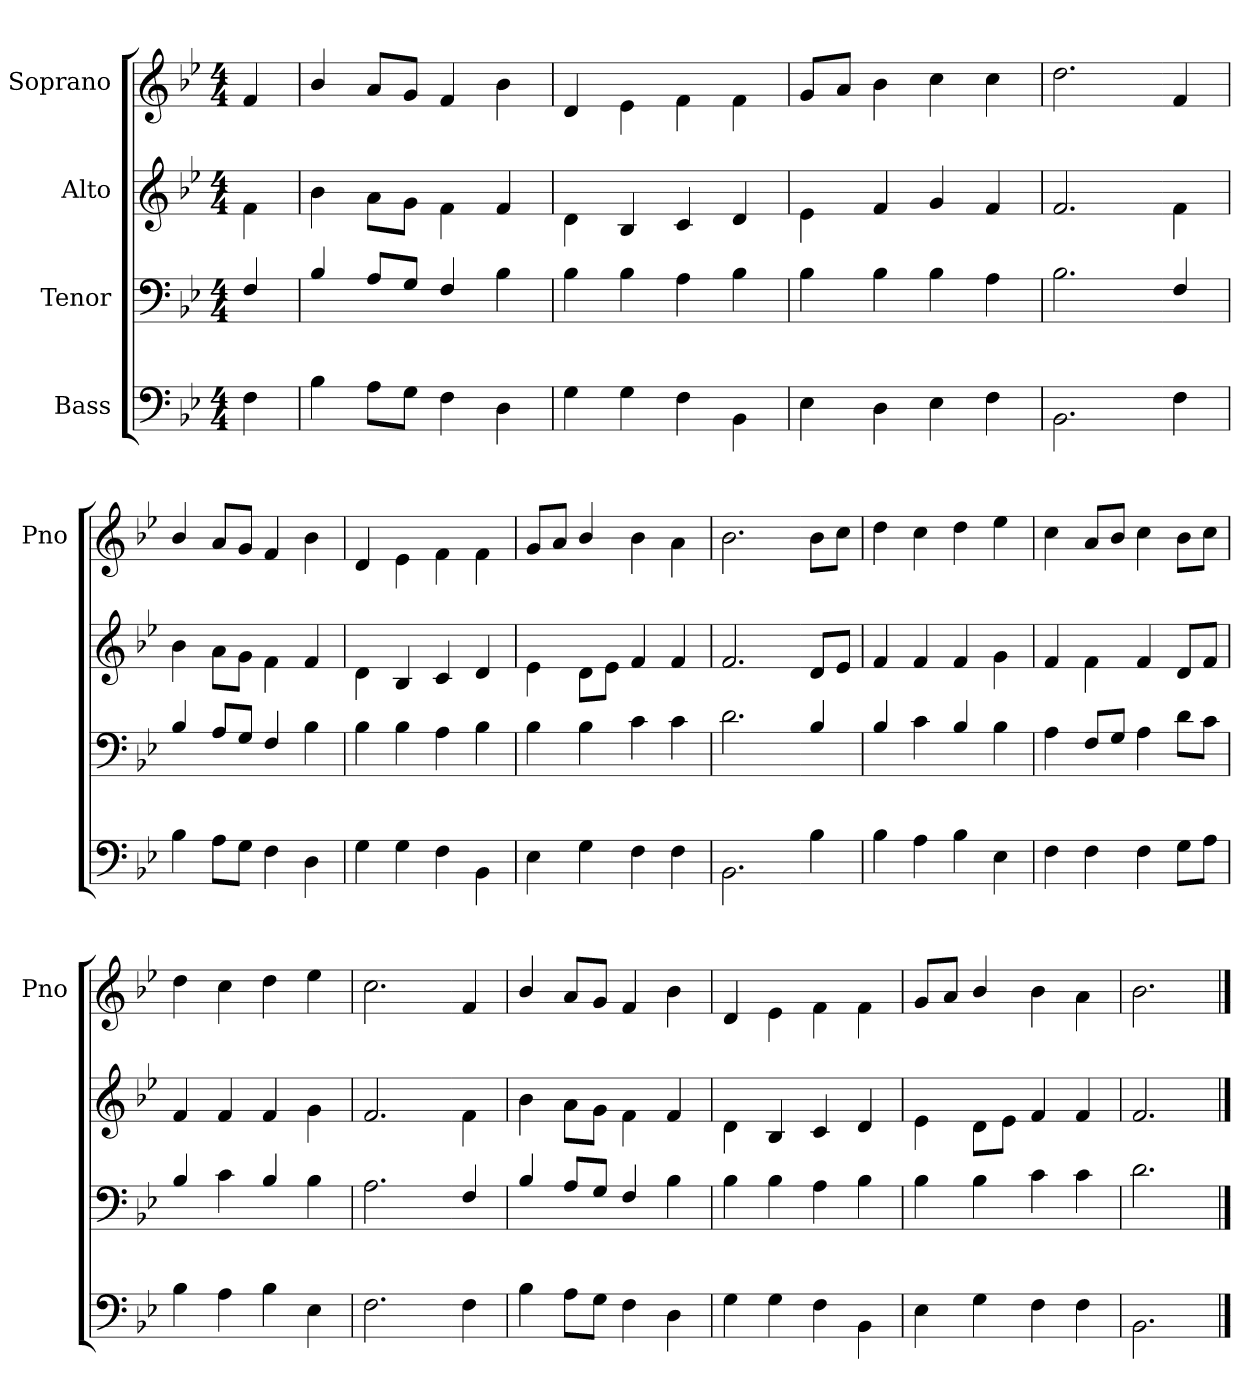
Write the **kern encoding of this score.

**kern	**kern	**kern	**kern
*part4	*part3	*part2	*part1
*staff4	*staff3	*staff2	*staff1
*I"Bass	*I"Tenor	*I"Alto	*I"Soprano
*	*	*	*I'Pno
*clefF4	*clefF4	*clefG2	*clefG2
*k[b-e-]	*k[b-e-]	*k[b-e-]	*k[b-e-]
*B-:	*B-:	*B-:	*B-:
*M4/4	*M4/4	*M4/4	*M4/4
=	=	=	=
4F\	4F/	4f\	4f/
=	=	=	=
4B-\	4B-/	4b-\	4b-/
8A\L	8A/L	8a\L	8a/L
8G\J	8G/J	8g\J	8g/J
4F\	4F/	4f\	4f/
4D\	4B-\	4f/	4b-\
=	=	=	=
4G\	4B-\	4d\	4d/
4G\	4B-\	4B-/	4e-\
4F\	4A\	4c/	4f\
4BB-\	4B-\	4d/	4f\
=	=	=	=
4E-\	4B-\	4e-\	8g/L
.	.	.	8a/J
4D\	4B-\	4f/	4b-\
4E-\	4B-\	4g/	4cc\
4F\	4A\	4f/	4cc\
=	=	=	=
2.BB-\	2.B-\	2.f/	2.dd\
=-	=-	=-	=-
4F\	4F/	4f\	4f/
=	=	=	=
4B-\	4B-/	4b-\	4b-/
8A\L	8A/L	8a\L	8a/L
8G\J	8G/J	8g\J	8g/J
4F\	4F/	4f\	4f/
4D\	4B-\	4f/	4b-\
=	=	=	=
4G\	4B-\	4d\	4d/
4G\	4B-\	4B-/	4e-\
4F\	4A\	4c/	4f\
4BB-\	4B-\	4d/	4f\
=	=	=	=
4E-\	4B-\	4e-\	8g/L
.	.	.	8a/J
4G\	4B-\	8d\L	4b-/
.	.	8e-\J	.
4F\	4c\	4f/	4b-\
4F\	4c\	4f/	4a\
=	=	=	=
2.BB-\	2.d\	2.f/	2.b-\
=-	=-	=-	=-
4B-\	4B-/	8d/L	8b-\L
.	.	8e-/J	8cc\J
=	=	=	=
4B-\	4B-/	4f/	4dd\
4A\	4c\	4f/	4cc\
4B-\	4B-/	4f/	4dd\
4E-\	4B-\	4g\	4ee-\
=	=	=	=
4F\	4A\	4f/	4cc\
4F\	8F/L	4f\	8a/L
.	8G/J	.	8b-/J
4F\	4A\	4f/	4cc\
8G\L	8d\L	8d/L	8b-\L
8A\J	8c\J	8f/J	8cc\J
=	=	=	=
4B-\	4B-/	4f/	4dd\
4A\	4c\	4f/	4cc\
4B-\	4B-/	4f/	4dd\
4E-\	4B-\	4g\	4ee-\
=	=	=	=
2.F\	2.A\	2.f/	2.cc\
=-	=-	=-	=-
4F\	4F/	4f\	4f/
=	=	=	=
4B-\	4B-/	4b-\	4b-/
8A\L	8A/L	8a\L	8a/L
8G\J	8G/J	8g\J	8g/J
4F\	4F/	4f\	4f/
4D\	4B-\	4f/	4b-\
=	=	=	=
4G\	4B-\	4d\	4d/
4G\	4B-\	4B-/	4e-\
4F\	4A\	4c/	4f\
4BB-\	4B-\	4d/	4f\
=	=	=	=
4E-\	4B-\	4e-\	8g/L
.	.	.	8a/J
4G\	4B-\	8d\L	4b-/
.	.	8e-\J	.
4F\	4c\	4f/	4b-\
4F\	4c\	4f/	4a\
=	=	=	=
2.BB-\	2.d\	2.f/	2.b-\
==	==	==	==
*-	*-	*-	*-
